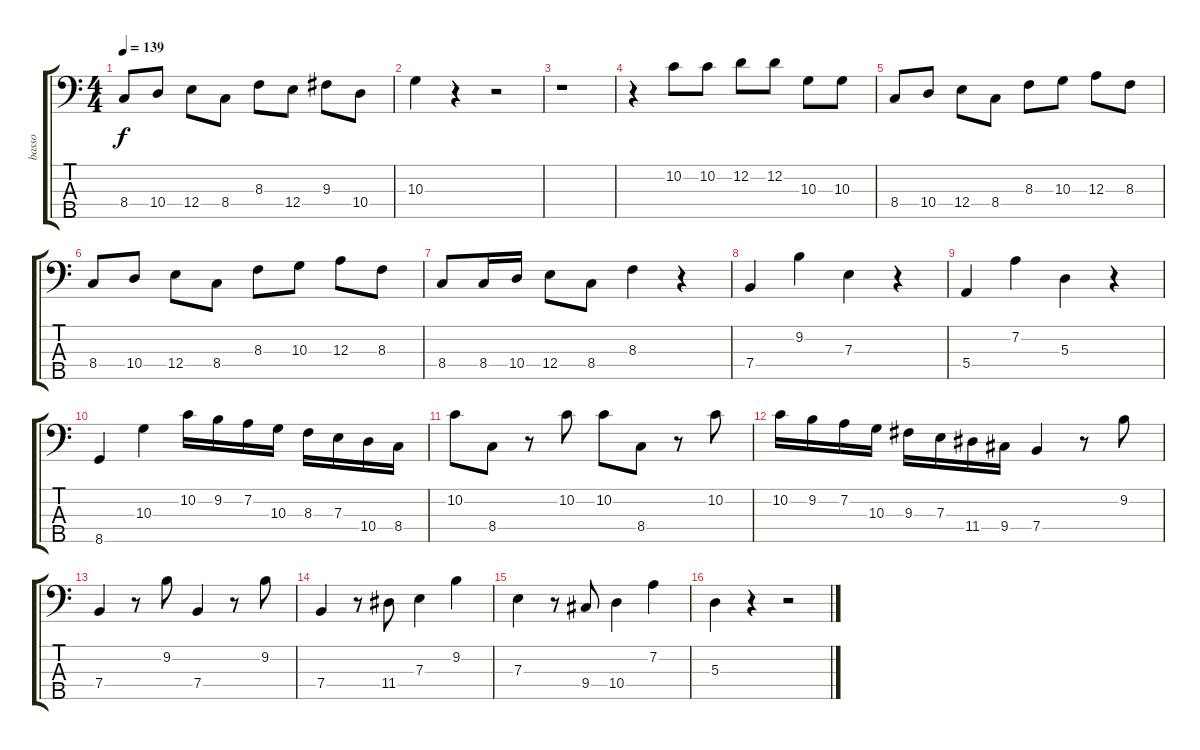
\track ("basso" "basso") {instrument electricbassfinger}
\staff {score tabs}
\tuning (G2 D2 A1 E1 B0) {hide}
\ts (4 4)
\tempo 139
\clef f4
\ks aminor
8.4.8{dy f} 10.4.8 12.4.8 8.4.8 8.3.8 12.4.8 9.3.8 10.4.8 |
10.3.4 r.4 r.2 |
r.1 |
r.4 10.2.8 10.2.8 12.2.8 12.2.8 10.3.8 10.3.8 |
8.4.8 10.4.8 12.4.8 8.4.8 8.3.8 10.3.8 12.3.8 8.3.8 |
8.4.8 10.4.8 12.4.8 8.4.8 8.3.8 10.3.8 12.3.8 8.3.8 |
8.4.8 8.4.16 10.4.16 12.4.8 8.4.8 8.3.4 r.4 |
7.4.4 9.2.4 7.3.4 r.4 |
5.4.4 7.2.4 5.3.4 r.4 |
8.5.4 10.3.4 10.2.16 9.2.16 7.2.16 10.3.16 8.3.16 7.3.16 10.4.16 8.4.16 |
10.2.8 8.4.8 r.8 10.2.8 10.2.8 8.4.8 r.8 10.2.8 |
10.2.16 9.2.16 7.2.16 10.3.16 9.3.16 7.3.16 11.4.16 9.4.16 7.4.4 r.8 9.2.8 |
7.4.4 r.8 9.2.8 7.4.4 r.8 9.2.8 |
7.4.4 r.8 11.4.8 7.3.4 9.2.4 |
7.3.4 r.8 9.4.8 10.4.4 7.2.4 |
5.3.4 r.4 r.2
